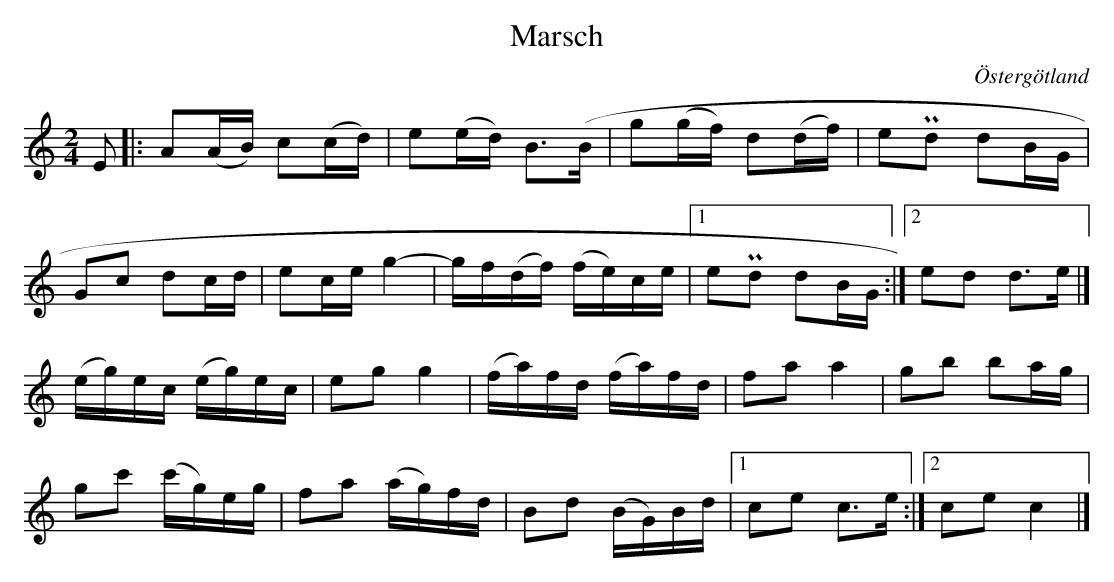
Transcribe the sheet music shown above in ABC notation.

X:1
T:Marsch
O:Östergötland
M: 2/4
L: 1/16
K: Am
E2 |: A2(AB) c2(cd) | e2(ed) B3(B | g2(gf) d2(df) | e2Pd2 d2BG |
G2c2 d2cd | e2ce g4- | gf(df) (fe)ce |1 e2Pd2 d2BG :|2 e2d2 d2>e2 |]
(eg)ec (eg)ec | e2g2 g4 | (fa)fd (fa)fd | f2a2 a4 | g2b2 b2ag |
g2c'2 (c'g)eg | f2a2 (ag)fd | B2d2 (BG)Bd |1 c2e2 c2>e2 :|2 c2e2 c4 |]
